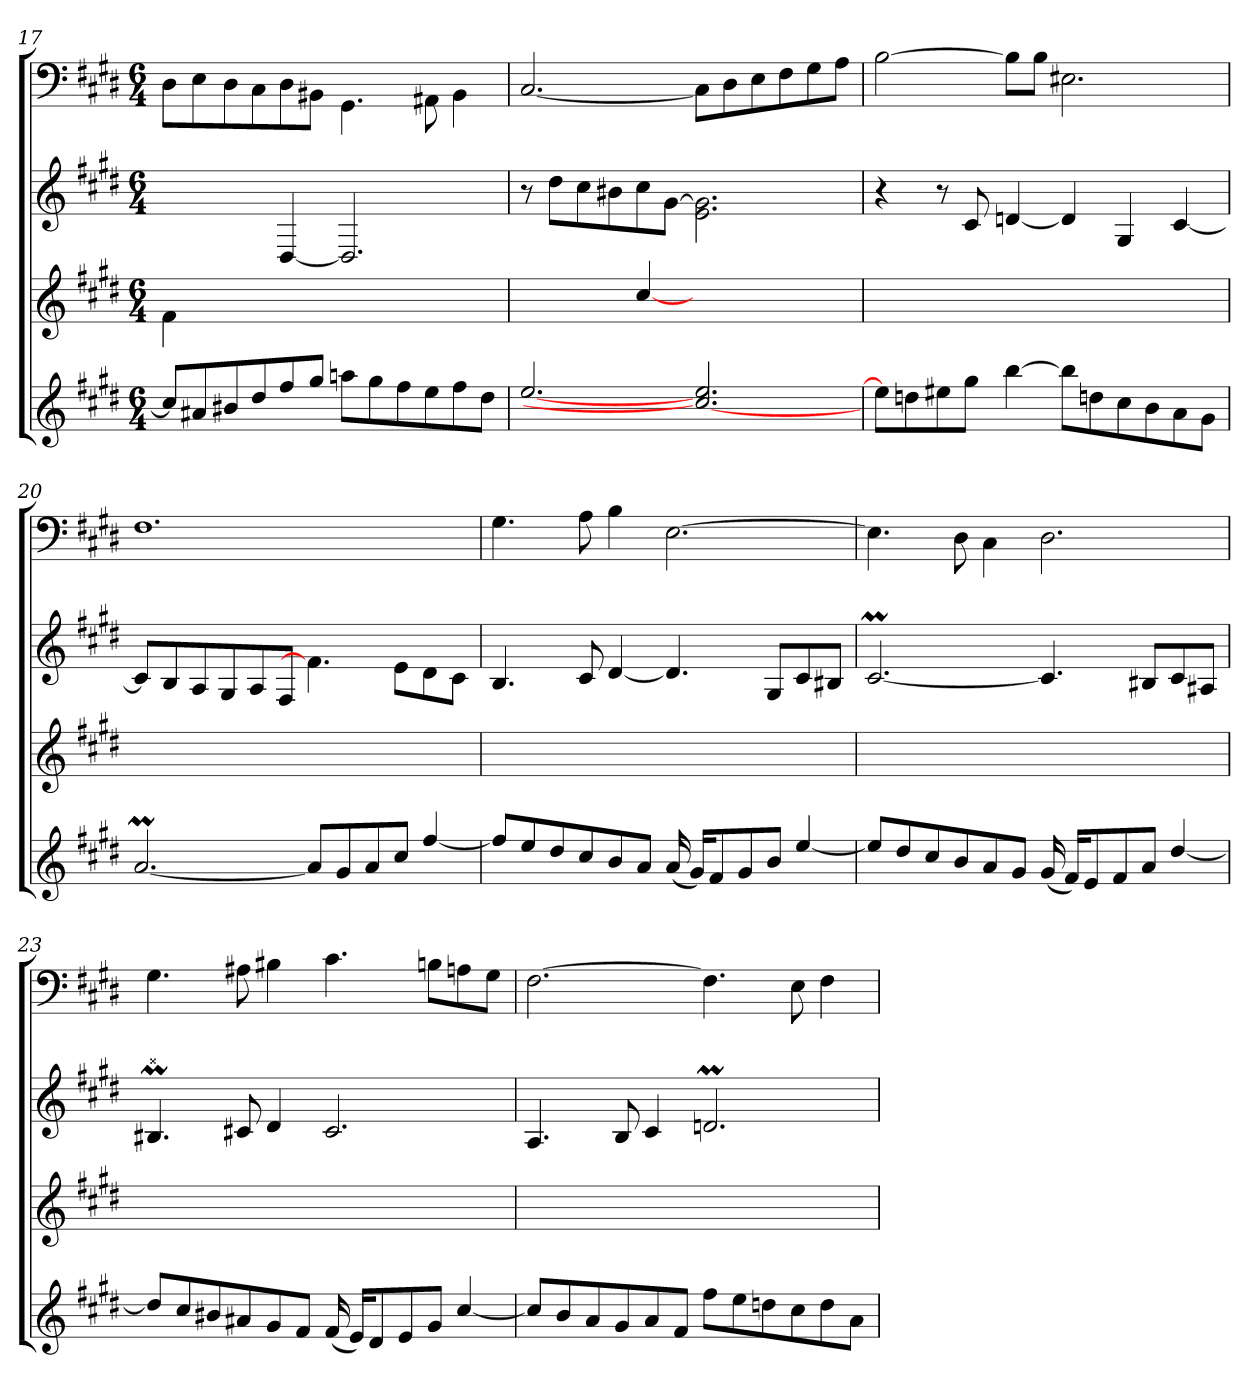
**kern	**kern	**kern	**kern
*part4	*part3	*part2	*part1
*staff4	*staff3	*staff2	*staff1
*k[f#c#g#d#]	*k[f#c#g#d#]	*k[f#c#g#d#]	*k[f#c#g#d#]
*c#:	*c#:	*c#:	*c#:
*M6/4	*M6/4	*M6/4	*M6/4
=17	=17	=17	=17
8cc#/L]	4f#\	2ryy	8D#\L
8a#X/	.	.	8E\
8b#X/	4ryy	.	8D#\
8dd#/	.	.	8C#\
8ff#/	4ryy	[4D#/	8D#\
8gg#/J	.	.	8BB#X\J
8aan\L	2.ryy	2.D#/]	4.GG#\
8gg#\	.	.	.
8ff#\	.	.	.
8ee\	.	.	8AA#X\
8ff#\	.	.	4BB#\
8dd#\J	.	.	.
=18	=18	=18	=18
[2.ee/	2ryy	8r	[2.C#/
.	.	8dd#\L	.
.	.	8cc#\	.
.	.	8b#X\	.
.	[4cc#/	8cc#\	.
.	.	[8g#\J	.
2.cc#_/ 2.ee/	2.ryy	2.e\ 2.g#]\	8C#\L]
.	.	.	8D#\
.	.	.	8E\
.	.	.	8F#\
.	.	.	8G#\
.	.	.	8A\J
=19	=19	=19	=19
8ee\L]	1.ryy	4r	[2B\
8ddn\	.	.	.
8ee#X\	.	8r	.
8gg#\J	.	8c#/	.
[4bb\	.	[4dn/	8B\L]
.	.	.	8B\J
8bb\L]	.	4d/]	2.E#X\
8ddn\	.	.	.
8cc#\	.	4G#/	.
8b\	.	.	.
8a\	.	[4c#/	.
8g#\J	.	.	.
=20	=20	=20	=20
[2.aM/	1.ryy	8c#/L]	1.F#\
.	.	8B/	.
.	.	8A/	.
.	.	8G#/	.
.	.	8A/	.
.	.	8F#/J	.
8a/L]	.	4.f#\]	.
8g#/	.	.	.
8a/	.	.	.
8cc#/J	.	8e\L	.
[4ff#/	.	8d#\	.
.	.	8c#\J	.
=21	=21	=21	=21
8ff#/L]	1.ryy	4.B/	4.G#\
8ee/	.	.	.
8dd#/	.	.	.
8cc#/	.	8c#/	8A\
8b/	.	[4d#/	4B\
8a/J	.	.	.
(16a/	.	4.d#/]	[2.E\
16g#/KL)	.	.	.
8f#/	.	.	.
8g#/	.	.	.
8b/J	.	8G#/L	.
[4ee/	.	8c#/	.
.	.	8B#X/J	.
=22	=22	=22	=22
8ee/L]	1.ryy	[2.c#M/	4.E\]
8dd#/	.	.	.
8cc#/	.	.	.
8b/	.	.	8D#\
8a/	.	.	4C#\
8g#/J	.	.	.
(16g#/	.	4.c#/]	2.D#\
16f#/KL)	.	.	.
8e/	.	.	.
8f#/	.	.	.
8a/J	.	8B#X/L	.
[4dd#/	.	8c#/	.
.	.	8A#X/J	.
=23	=23	=23	=23
!	!	!LO:MOR:acc=##	!
8dd#/L]	1.ryy	4.B#XM/	4.G#\
8cc#/	.	.	.
8b#X/	.	.	.
8a#X/	.	8c#X/	8A#X\
8g#/	.	4d#/	4B#X\
8f#/J	.	.	.
(16f#/	.	2.c#/	4.c#\
16e/KL)	.	.	.
8d#/	.	.	.
8e/	.	.	.
8g#/J	.	.	8Bn\L
[4cc#/	.	.	8An\
.	.	.	8G#\J
=24	=24	=24	=24
8cc#/L]	1.ryy	4.A/	[2.F#\
8b/	.	.	.
8a/	.	.	.
8g#/	.	8B/	.
8a/	.	4c#/	.
8f#/J	.	.	.
8ff#\L	.	2.dnM/	4.F#\]
8ee\	.	.	.
8ddn\	.	.	.
8cc#\	.	.	8E\
8dd\	.	.	4F#\
8a\J	.	.	.
=	=	=	=
*-	*-	*-	*-
